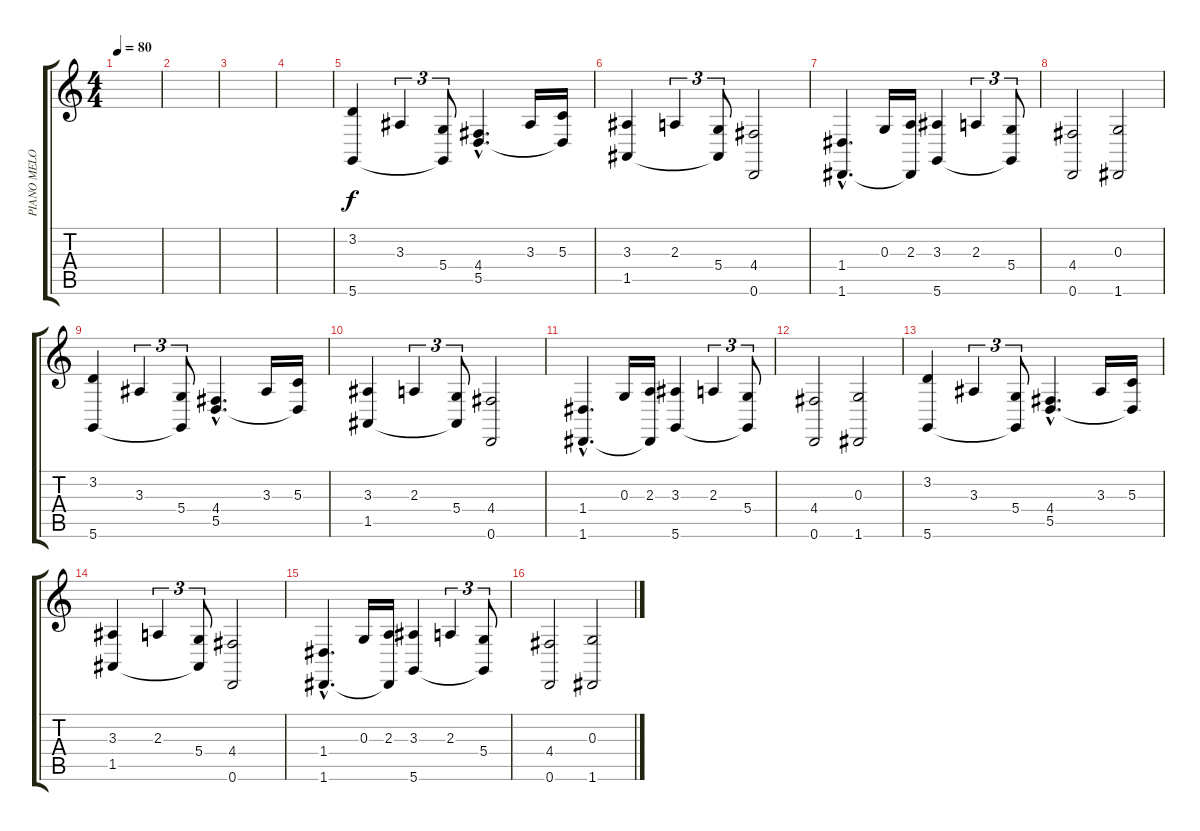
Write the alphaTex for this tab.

\track ("PIANO MELODIE" "PIANO MELO") {instrument acousticgrandpiano}
\staff {score tabs}
\tuning (E4 B3 G3 D3 A2 D2) {hide}
\ts (4 4)
\tempo 80
\clef g2
\ks c
|
|
|
|
(3.2 5.6).4 3.3.4{tu (3 2)} (5.4 5.6{t}).8{tu (3 2)} (4.4{hac} 5.5{hac}).4{d} 3.3.16 (5.3 5.5{t}).16 |
(3.3 1.5).4 2.3.4{tu (3 2)} (5.4 1.5{t}).8{tu (3 2)} (4.4 0.6).2 |
(1.4{hac} 1.6{hac}).4{d} 0.3.16 (2.3 1.6{t}).16 (3.3 5.6).4 2.3.4{tu (3 2)} (5.4 5.6{t}).8{tu (3 2)} |
(4.4 0.6).2 (0.3 1.6).2 |
(3.2 5.6).4 3.3.4{tu (3 2)} (5.4 5.6{t}).8{tu (3 2)} (4.4{hac} 5.5{hac}).4{d} 3.3.16 (5.3 5.5{t}).16 |
(3.3 1.5).4 2.3.4{tu (3 2)} (5.4 1.5{t}).8{tu (3 2)} (4.4 0.6).2 |
(1.4{hac} 1.6{hac}).4{d} 0.3.16 (2.3 1.6{t}).16 (3.3 5.6).4 2.3.4{tu (3 2)} (5.4 5.6{t}).8{tu (3 2)} |
(4.4 0.6).2 (0.3 1.6).2 |
(3.2 5.6).4 3.3.4{tu (3 2)} (5.4 5.6{t}).8{tu (3 2)} (4.4{hac} 5.5{hac}).4{d} 3.3.16 (5.3 5.5{t}).16 |
(3.3 1.5).4 2.3.4{tu (3 2)} (5.4 1.5{t}).8{tu (3 2)} (4.4 0.6).2 |
(1.4{hac} 1.6{hac}).4{d} 0.3.16 (2.3 1.6{t}).16 (3.3 5.6).4 2.3.4{tu (3 2)} (5.4 5.6{t}).8{tu (3 2)} |
(4.4 0.6).2 (0.3 1.6).2
